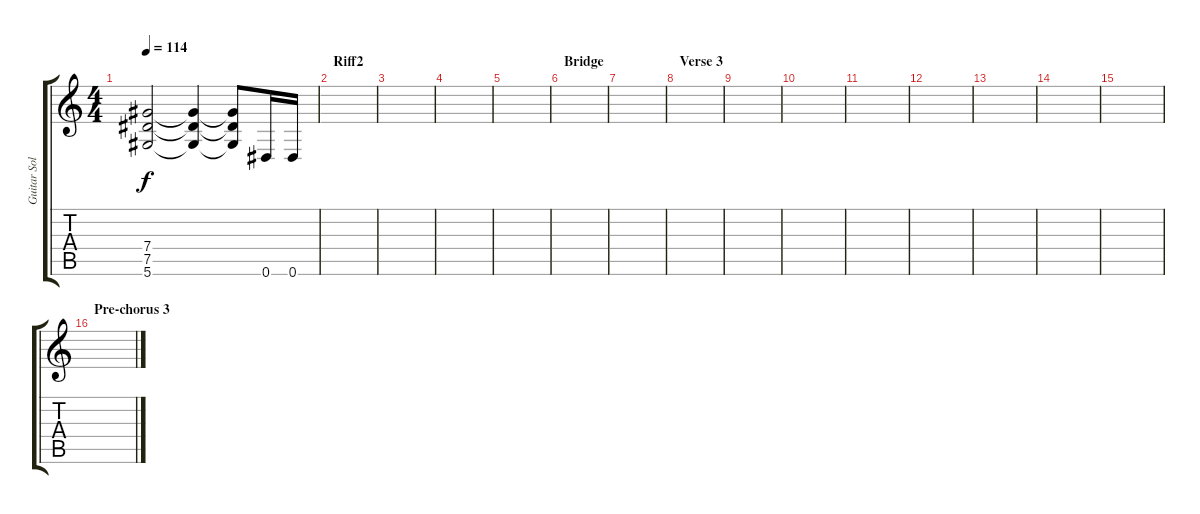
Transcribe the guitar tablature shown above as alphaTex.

\track ("Guitar Solo" "Guitar Sol") {instrument distortionguitar}
\staff {score tabs}
\tuning (Eb4 Bb3 Gb3 Db3 Ab2 Eb2) {hide}
\ts (4 4)
\tempo 114
\clef g2
\ks c
(7.4{t} 7.5{t} 5.6{t}).2{dy f} (7.4{t} 7.5{t} 5.6{t}).4 (7.4{t} 7.5{t} 5.6{t}).8 0.6.16 0.6.16 |
\section ("" "Riff2")
|
|
|
|
\section ("" "Bridge")
|
|
\section ("" "Verse 3")
|
|
|
|
|
|
|
|
\section ("" "Pre-chorus 3")
